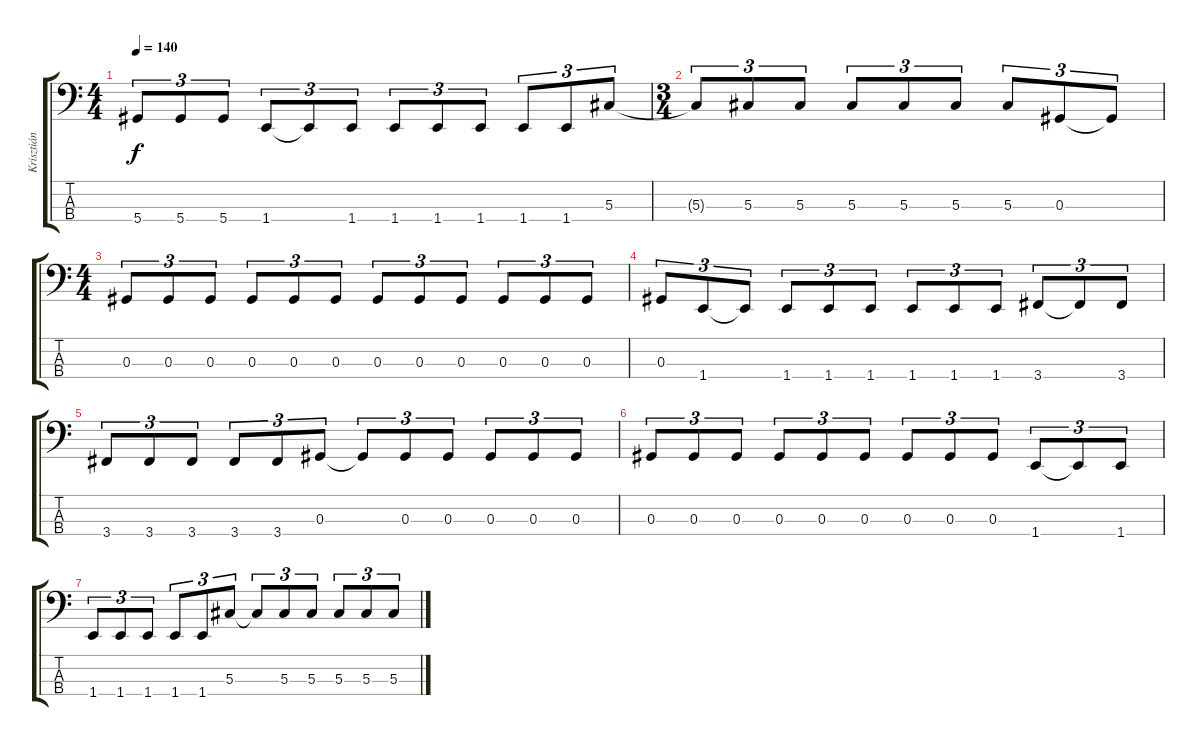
\track ("Krisztián" "Krisztián") {instrument electricbassfinger}
\staff {score tabs}
\tuning (Gb2 Db2 Ab1 Eb1) {hide}
\ts (4 4)
\tempo 140
\clef f4
\ks c
5.4.8{tu (3 2) dy f} 5.4.8{tu (3 2)} 5.4.8{tu (3 2)} 1.4.8{tu (3 2)} 1.4{t}.8{tu (3 2)} 1.4.8{tu (3 2)} 1.4.8{tu (3 2)} 1.4.8{tu (3 2)} 1.4.8{tu (3 2)} 1.4.8{tu (3 2)} 1.4.8{tu (3 2)} 5.3.8{tu (3 2)} |
\ts (3 4)
5.3{t}.8{tu (3 2)} 5.3.8{tu (3 2)} 5.3.8{tu (3 2)} 5.3.8{tu (3 2)} 5.3.8{tu (3 2)} 5.3.8{tu (3 2)} 5.3.8{tu (3 2)} 0.3.8{tu (3 2)} 0.3{t}.8{tu (3 2)} |
\ts (4 4)
0.3.8{tu (3 2)} 0.3.8{tu (3 2)} 0.3.8{tu (3 2)} 0.3.8{tu (3 2)} 0.3.8{tu (3 2)} 0.3.8{tu (3 2)} 0.3.8{tu (3 2)} 0.3.8{tu (3 2)} 0.3.8{tu (3 2)} 0.3.8{tu (3 2)} 0.3.8{tu (3 2)} 0.3.8{tu (3 2)} |
0.3.8{tu (3 2)} 1.4.8{tu (3 2)} 1.4{t}.8{tu (3 2)} 1.4.8{tu (3 2)} 1.4.8{tu (3 2)} 1.4.8{tu (3 2)} 1.4.8{tu (3 2)} 1.4.8{tu (3 2)} 1.4.8{tu (3 2)} 3.4.8{tu (3 2)} 3.4{t}.8{tu (3 2)} 3.4.8{tu (3 2)} |
3.4.8{tu (3 2)} 3.4.8{tu (3 2)} 3.4.8{tu (3 2)} 3.4.8{tu (3 2)} 3.4.8{tu (3 2)} 0.3.8{tu (3 2)} 0.3{t}.8{tu (3 2)} 0.3.8{tu (3 2)} 0.3.8{tu (3 2)} 0.3.8{tu (3 2)} 0.3.8{tu (3 2)} 0.3.8{tu (3 2)} |
0.3.8{tu (3 2)} 0.3.8{tu (3 2)} 0.3.8{tu (3 2)} 0.3.8{tu (3 2)} 0.3.8{tu (3 2)} 0.3.8{tu (3 2)} 0.3.8{tu (3 2)} 0.3.8{tu (3 2)} 0.3.8{tu (3 2)} 1.4.8{tu (3 2)} 1.4{t}.8{tu (3 2)} 1.4.8{tu (3 2)} |
1.4.8{tu (3 2)} 1.4.8{tu (3 2)} 1.4.8{tu (3 2)} 1.4.8{tu (3 2)} 1.4.8{tu (3 2)} 5.3.8{tu (3 2)} 5.3{t}.8{tu (3 2)} 5.3.8{tu (3 2)} 5.3.8{tu (3 2)} 5.3.8{tu (3 2)} 5.3.8{tu (3 2)} 5.3.8{tu (3 2)}
